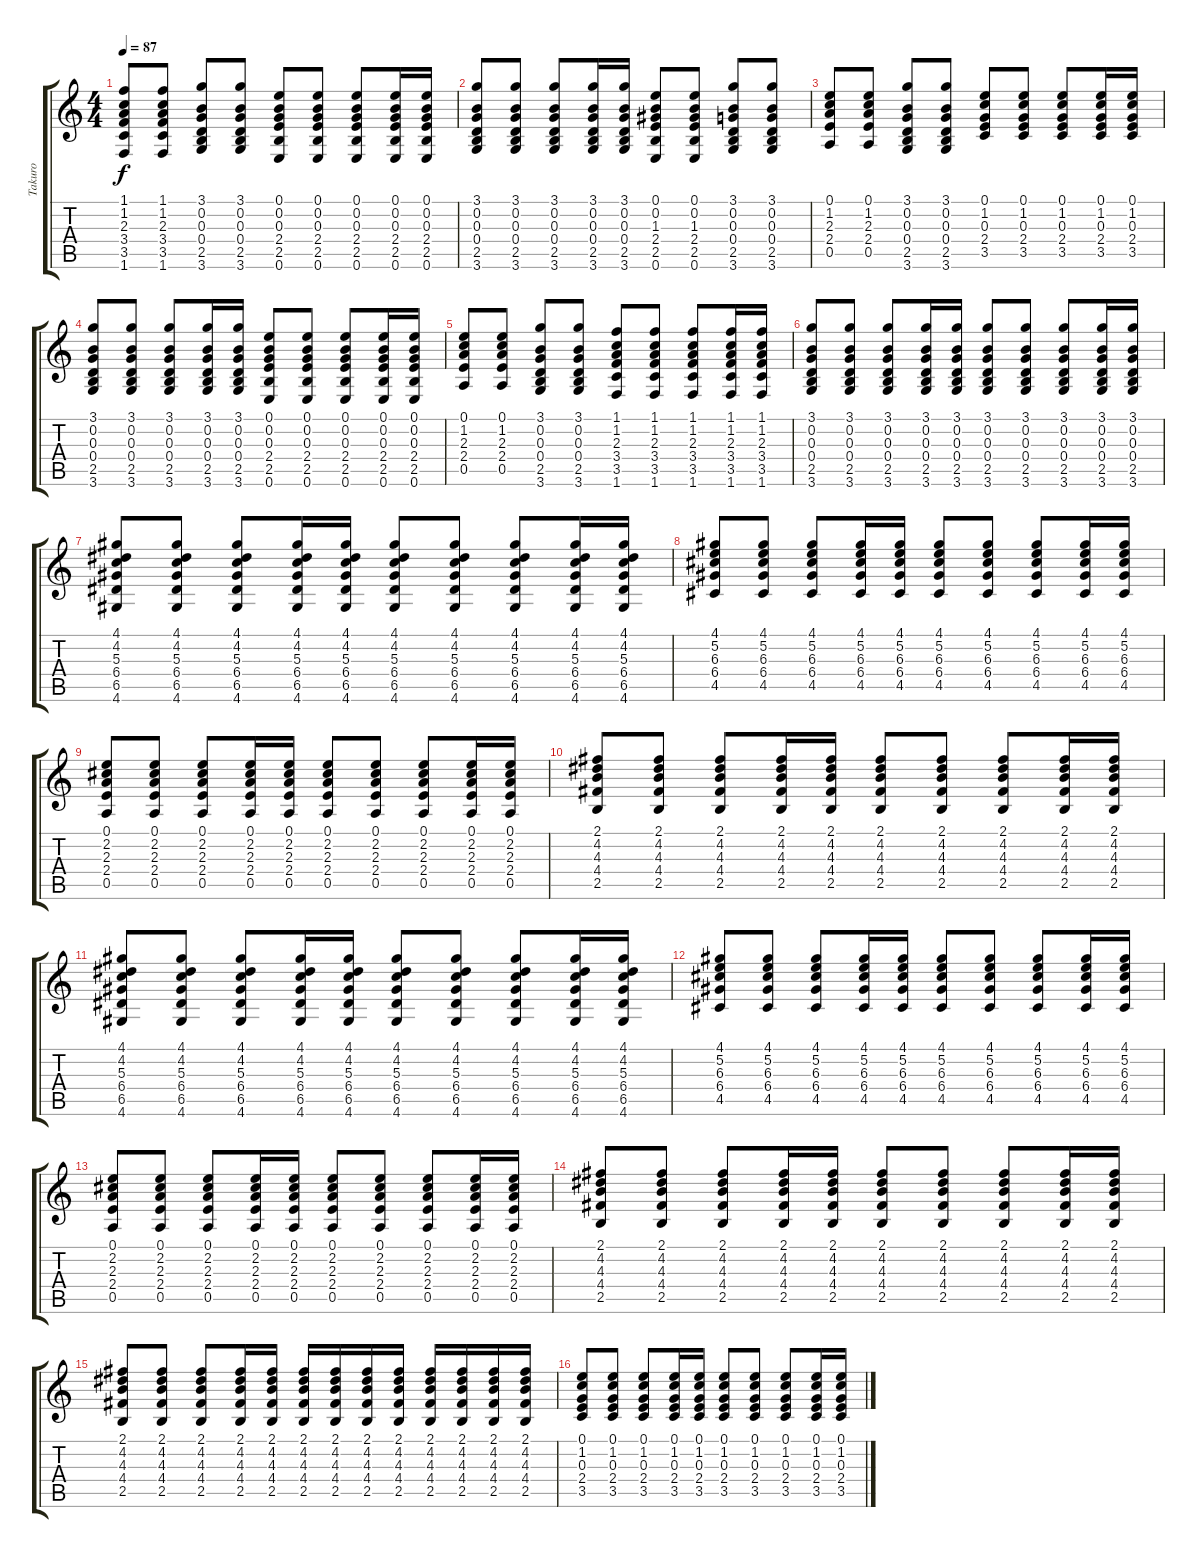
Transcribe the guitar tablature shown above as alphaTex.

\track ("Takuro" "Takuro") {instrument acousticguitarsteel}
\staff {score tabs}
\tuning (E4 B3 G3 D3 A2 E2) {hide}
\ts (4 4)
\tempo 87
\clef g2
\ks c
(1.1 1.2 2.3 3.4 3.5 1.6).8{dy f} (1.1 1.2 2.3 3.4 3.5 1.6).8 (3.1 0.2 0.3 0.4 2.5 3.6).8 (3.1 0.2 0.3 0.4 2.5 3.6).8 (0.1 0.2 0.3 2.4 2.5 0.6).8 (0.1 0.2 0.3 2.4 2.5 0.6).8 (0.1 0.2 0.3 2.4 2.5 0.6).8 (0.1 0.2 0.3 2.4 2.5 0.6).16 (0.1 0.2 0.3 2.4 2.5 0.6).16 |
(3.1 0.2 0.3 0.4 2.5 3.6).8 (3.1 0.2 0.3 0.4 2.5 3.6).8 (3.1 0.2 0.3 0.4 2.5 3.6).8 (3.1 0.2 0.3 0.4 2.5 3.6).16 (3.1 0.2 0.3 0.4 2.5 3.6).16 (0.1 0.2 1.3 2.4 2.5 0.6).8 (0.1 0.2 1.3 2.4 2.5 0.6).8 (3.1 0.2 0.3 0.4 2.5 3.6).8 (3.1 0.2 0.3 0.4 2.5 3.6).8 |
(0.1 1.2 2.3 2.4 0.5).8 (0.1 1.2 2.3 2.4 0.5).8 (3.1 0.2 0.3 0.4 2.5 3.6).8 (3.1 0.2 0.3 0.4 2.5 3.6).8 (0.1 1.2 0.3 2.4 3.5).8 (0.1 1.2 0.3 2.4 3.5).8 (0.1 1.2 0.3 2.4 3.5).8 (0.1 1.2 0.3 2.4 3.5).16 (0.1 1.2 0.3 2.4 3.5).16 |
(3.1 0.2 0.3 0.4 2.5 3.6).8 (3.1 0.2 0.3 0.4 2.5 3.6).8 (3.1 0.2 0.3 0.4 2.5 3.6).8 (3.1 0.2 0.3 0.4 2.5 3.6).16 (3.1 0.2 0.3 0.4 2.5 3.6).16 (0.1 0.2 0.3 2.4 2.5 0.6).8 (0.1 0.2 0.3 2.4 2.5 0.6).8 (0.1 0.2 0.3 2.4 2.5 0.6).8 (0.1 0.2 0.3 2.4 2.5 0.6).16 (0.1 0.2 0.3 2.4 2.5 0.6).16 |
(0.1 1.2 2.3 2.4 0.5).8 (0.1 1.2 2.3 2.4 0.5).8 (3.1 0.2 0.3 0.4 2.5 3.6).8 (3.1 0.2 0.3 0.4 2.5 3.6).8 (1.1 1.2 2.3 3.4 3.5 1.6).8 (1.1 1.2 2.3 3.4 3.5 1.6).8 (1.1 1.2 2.3 3.4 3.5 1.6).8 (1.1 1.2 2.3 3.4 3.5 1.6).16 (1.1 1.2 2.3 3.4 3.5 1.6).16 |
(3.1 0.2 0.3 0.4 2.5 3.6).8 (3.1 0.2 0.3 0.4 2.5 3.6).8 (3.1 0.2 0.3 0.4 2.5 3.6).8 (3.1 0.2 0.3 0.4 2.5 3.6).16 (3.1 0.2 0.3 0.4 2.5 3.6).16 (3.1 0.2 0.3 0.4 2.5 3.6).8 (3.1 0.2 0.3 0.4 2.5 3.6).8 (3.1 0.2 0.3 0.4 2.5 3.6).8 (3.1 0.2 0.3 0.4 2.5 3.6).16 (3.1 0.2 0.3 0.4 2.5 3.6).16 |
(4.1 4.2 5.3 6.4 6.5 4.6).8 (4.1 4.2 5.3 6.4 6.5 4.6).8 (4.1 4.2 5.3 6.4 6.5 4.6).8 (4.1 4.2 5.3 6.4 6.5 4.6).16 (4.1 4.2 5.3 6.4 6.5 4.6).16 (4.1 4.2 5.3 6.4 6.5 4.6).8 (4.1 4.2 5.3 6.4 6.5 4.6).8 (4.1 4.2 5.3 6.4 6.5 4.6).8 (4.1 4.2 5.3 6.4 6.5 4.6).16 (4.1 4.2 5.3 6.4 6.5 4.6).16 |
(4.1 5.2 6.3 6.4 4.5).8 (4.1 5.2 6.3 6.4 4.5).8 (4.1 5.2 6.3 6.4 4.5).8 (4.1 5.2 6.3 6.4 4.5).16 (4.1 5.2 6.3 6.4 4.5).16 (4.1 5.2 6.3 6.4 4.5).8 (4.1 5.2 6.3 6.4 4.5).8 (4.1 5.2 6.3 6.4 4.5).8 (4.1 5.2 6.3 6.4 4.5).16 (4.1 5.2 6.3 6.4 4.5).16 |
(0.1 2.2 2.3 2.4 0.5).8 (0.1 2.2 2.3 2.4 0.5).8 (0.1 2.2 2.3 2.4 0.5).8 (0.1 2.2 2.3 2.4 0.5).16 (0.1 2.2 2.3 2.4 0.5).16 (0.1 2.2 2.3 2.4 0.5).8 (0.1 2.2 2.3 2.4 0.5).8 (0.1 2.2 2.3 2.4 0.5).8 (0.1 2.2 2.3 2.4 0.5).16 (0.1 2.2 2.3 2.4 0.5).16 |
(2.1 4.2 4.3 4.4 2.5).8 (2.1 4.2 4.3 4.4 2.5).8 (2.1 4.2 4.3 4.4 2.5).8 (2.1 4.2 4.3 4.4 2.5).16 (2.1 4.2 4.3 4.4 2.5).16 (2.1 4.2 4.3 4.4 2.5).8 (2.1 4.2 4.3 4.4 2.5).8 (2.1 4.2 4.3 4.4 2.5).8 (2.1 4.2 4.3 4.4 2.5).16 (2.1 4.2 4.3 4.4 2.5).16 |
(4.1 4.2 5.3 6.4 6.5 4.6).8 (4.1 4.2 5.3 6.4 6.5 4.6).8 (4.1 4.2 5.3 6.4 6.5 4.6).8 (4.1 4.2 5.3 6.4 6.5 4.6).16 (4.1 4.2 5.3 6.4 6.5 4.6).16 (4.1 4.2 5.3 6.4 6.5 4.6).8 (4.1 4.2 5.3 6.4 6.5 4.6).8 (4.1 4.2 5.3 6.4 6.5 4.6).8 (4.1 4.2 5.3 6.4 6.5 4.6).16 (4.1 4.2 5.3 6.4 6.5 4.6).16 |
(4.1 5.2 6.3 6.4 4.5).8 (4.1 5.2 6.3 6.4 4.5).8 (4.1 5.2 6.3 6.4 4.5).8 (4.1 5.2 6.3 6.4 4.5).16 (4.1 5.2 6.3 6.4 4.5).16 (4.1 5.2 6.3 6.4 4.5).8 (4.1 5.2 6.3 6.4 4.5).8 (4.1 5.2 6.3 6.4 4.5).8 (4.1 5.2 6.3 6.4 4.5).16 (4.1 5.2 6.3 6.4 4.5).16 |
(0.1 2.2 2.3 2.4 0.5).8 (0.1 2.2 2.3 2.4 0.5).8 (0.1 2.2 2.3 2.4 0.5).8 (0.1 2.2 2.3 2.4 0.5).16 (0.1 2.2 2.3 2.4 0.5).16 (0.1 2.2 2.3 2.4 0.5).8 (0.1 2.2 2.3 2.4 0.5).8 (0.1 2.2 2.3 2.4 0.5).8 (0.1 2.2 2.3 2.4 0.5).16 (0.1 2.2 2.3 2.4 0.5).16 |
(2.1 4.2 4.3 4.4 2.5).8 (2.1 4.2 4.3 4.4 2.5).8 (2.1 4.2 4.3 4.4 2.5).8 (2.1 4.2 4.3 4.4 2.5).16 (2.1 4.2 4.3 4.4 2.5).16 (2.1 4.2 4.3 4.4 2.5).8 (2.1 4.2 4.3 4.4 2.5).8 (2.1 4.2 4.3 4.4 2.5).8 (2.1 4.2 4.3 4.4 2.5).16 (2.1 4.2 4.3 4.4 2.5).16 |
(2.1 4.2 4.3 4.4 2.5).8 (2.1 4.2 4.3 4.4 2.5).8 (2.1 4.2 4.3 4.4 2.5).8 (2.1 4.2 4.3 4.4 2.5).16 (2.1 4.2 4.3 4.4 2.5).16 (2.1 4.2 4.3 4.4 2.5).16 (2.1 4.2 4.3 4.4 2.5).16 (2.1 4.2 4.3 4.4 2.5).16 (2.1 4.2 4.3 4.4 2.5).16 (2.1 4.2 4.3 4.4 2.5).16 (2.1 4.2 4.3 4.4 2.5).16 (2.1 4.2 4.3 4.4 2.5).16 (2.1 4.2 4.3 4.4 2.5).16 |
(0.1 1.2 0.3 2.4 3.5).8 (0.1 1.2 0.3 2.4 3.5).8 (0.1 1.2 0.3 2.4 3.5).8 (0.1 1.2 0.3 2.4 3.5).16 (0.1 1.2 0.3 2.4 3.5).16 (0.1 1.2 0.3 2.4 3.5).8 (0.1 1.2 0.3 2.4 3.5).8 (0.1 1.2 0.3 2.4 3.5).8 (0.1 1.2 0.3 2.4 3.5).16 (0.1 1.2 0.3 2.4 3.5).16
